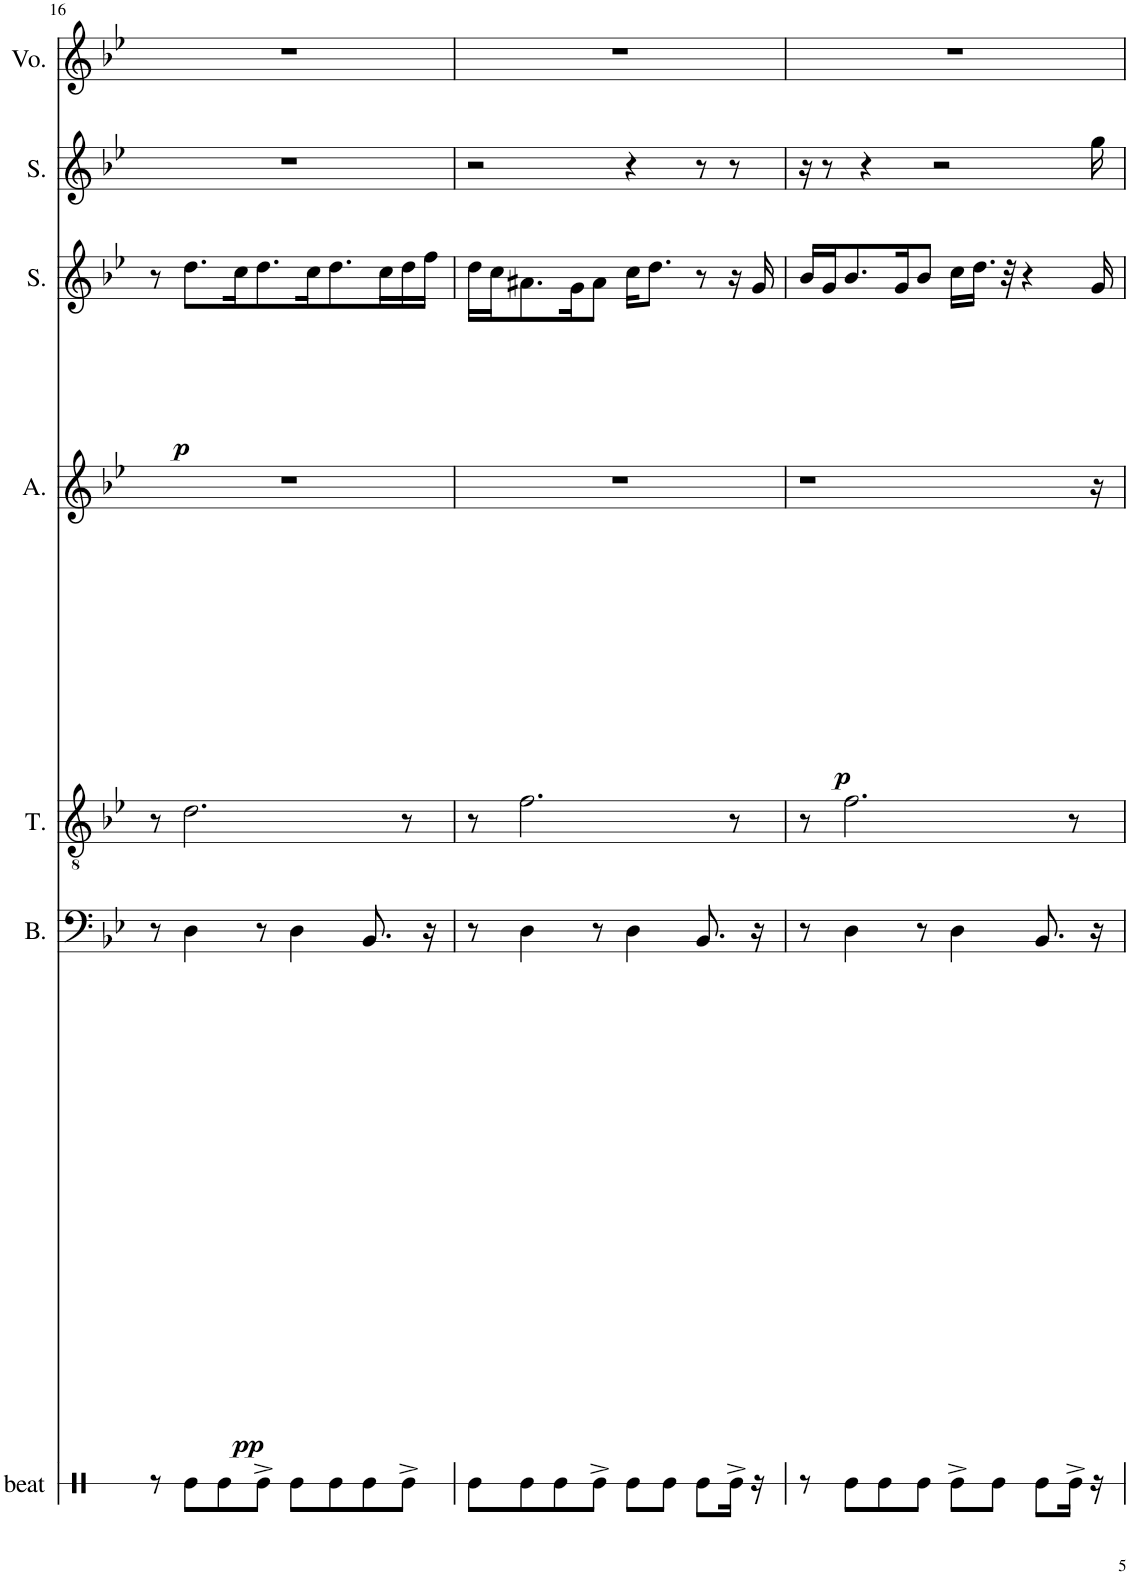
**kern	**kern	**dynam	**kern	**kern	**dynam	**kern	**dynam	**kern	**kern
*part7	*part6	*part6	*part5	*part4	*part4	*part3	*part3	*part2	*part1
*staff7	*staff6	*staff6	*staff5	*staff4	*staff4	*staff3	*staff3	*staff2	*staff1
*I"beatbox	*I"Bass	*	*I"Tenor	*I"Alto	*	*I"Soprano	*	*I"Soprano	*I"Voice
*I'beat	*I'B.	*	*I'T.	*I'A.	*	*I'S.	*	*I'S.	*I'Vo.
!!LO:PB:g=z
*clefX	*clefF4	*	*clefGv2	*clefG2	*	*clefG2	*	*clefG2	*clefG2
*k[]	*k[b-e-]	*	*k[b-e-]	*k[b-e-]	*	*k[b-e-]	*	*k[b-e-]	*k[b-e-]
*M4/4	*M4/4	*	*M4/4	*M4/4	*	*M4/4	*	*M4/4	*M4/4
=16	=16	=16	=16	=16	=16	=16	=16	=16	=16
!	!	!	!	!	!	!	!LO:DY:b	!	!
8r	8r	.	8r	1r	.	8r	p	1r	1r
!	!	!LO:DY:b	!	!	!	!	!	!	!
8Re\L	4D\	pp	2.d\	.	.	8.dd\L	.	.	.
8Re\	.	.	.	.	.	.	.	.	.
.	.	.	.	.	.	16cc\K	.	.	.
8Re^\J	8r	.	.	.	.	8.dd\	.	.	.
8Re\L	4D\	.	.	.	.	.	.	.	.
.	.	.	.	.	.	16cc\K	.	.	.
8Re\	.	.	.	.	.	8.dd\	.	.	.
8Re\	8.BB-/	.	.	.	.	.	.	.	.
.	.	.	.	.	.	16cc\L	.	.	.
8Re^\J	.	.	8r	.	.	16dd\	.	.	.
.	16r	.	.	.	.	16ff\JJ	.	.	.
=17	=17	=17	=17	=17	=17	=17	=17	=17	=17
8Re\L	8r	.	8r	1r	.	16dd\LL	.	2r	1r
.	.	.	.	.	.	16cc\J	.	.	.
8Re\	4D\	.	2.f\	.	.	8.a#X\	.	.	.
8Re\	.	.	.	.	.	.	.	.	.
.	.	.	.	.	.	16g\K	.	.	.
8Re^\J	8r	.	.	.	.	8a#\J	.	.	.
8Re\L	4D\	.	.	.	.	16cc\KL	.	4r	.
.	.	.	.	.	.	8.dd\J	.	.	.
8Re\J	.	.	.	.	.	.	.	.	.
8Re\L	8.BB-/	.	.	.	.	8r	.	8r	.
16Re^\Jk	.	.	8r	.	.	16r	.	8r	.
16r	16r	.	.	.	.	16g/	.	.	.
=18	=18	=18	=18	=18	=18	=18	=18	=18	=18
!	!	!	!	!	!LO:DY:b	!	!	!	!
8r	8r	.	8r	1r	p	16b-/LL	.	16r	1r
.	.	.	.	.	.	16g/J	.	8r	.
8Re\L	4D\	.	2.f\	.	.	8.b-/	.	.	.
.	.	.	.	.	.	.	.	4r	.
8Re\	.	.	.	.	.	.	.	.	.
.	.	.	.	.	.	16g/K	.	.	.
8Re\J	8r	.	.	.	.	8b-/J	.	.	.
.	.	.	.	.	.	.	.	2r	.
8Re^\L	4D\	.	.	.	.	16cc\LL	.	.	.
.	.	.	.	.	.	16.dd\JJ	.	.	.
8Re\J	.	.	.	.	.	.	.	.	.
.	.	.	.	.	.	32r	.	.	.
.	.	.	.	.	.	4r	.	.	.
8Re\L	8.BB-/	.	.	.	.	.	.	.	.
16Re^\Jk	.	.	8r	.	.	.	.	.	.
16r	16r	.	.	.	.	16g/	.	16gg\	.
16ryy	16ryy	.	16ryy	16r	.	16ryy	.	16ryy	16ryy
=	=	=	=	=	=	=	=	=	=
*-	*-	*-	*-	*-	*-	*-	*-	*-	*-
